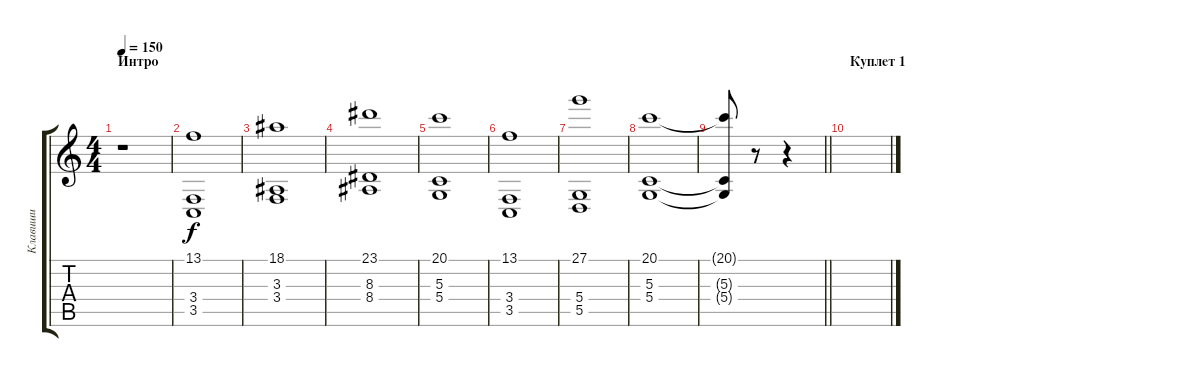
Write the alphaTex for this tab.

\track ("Клавиши" "Клавиши") {instrument synthstrings1}
\staff {score tabs}
\tuning (E4 B3 G3 D3 A2 E2) {hide}
\ts (4 4)
\section ("" "Интро")
\tempo 150
\clef g2
\ks c
r.1{dy f instrument synthstrings1} |
(13.1 3.4 3.5).1 |
(18.1 3.3 3.4).1 |
(23.1 8.3 8.4).1 |
(20.1 5.3 5.4).1 |
(13.1 3.4 3.5).1 |
(27.1 5.4 5.5).1 |
(20.1 5.3 5.4).1 |
\barLineRight lightlight
(20.1{t} 5.3{t} 5.4{t}).8 r.8 r.4 |
\section ("" "Куплет 1")
